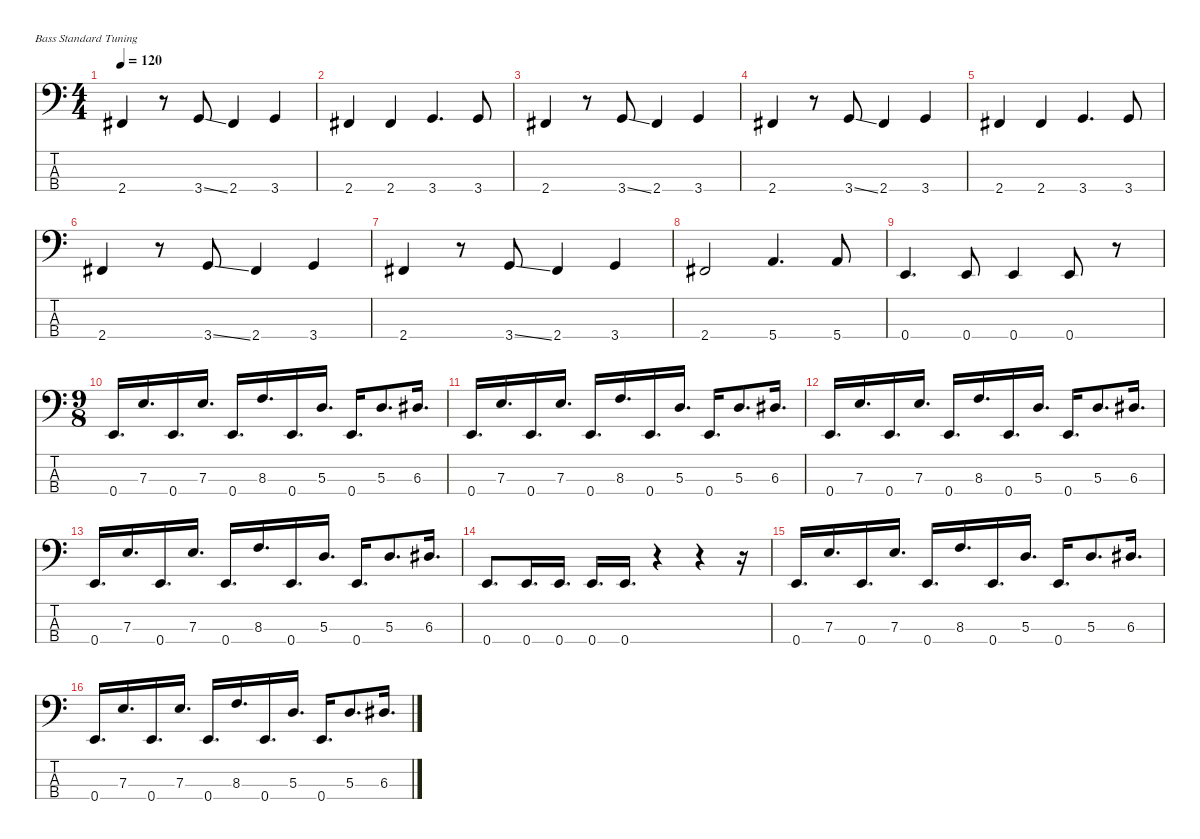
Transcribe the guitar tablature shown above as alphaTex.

\defaultSystemsLayout 4
\hideDynamics
\bracketExtendMode nobrackets
\singleTrackTrackNamePolicy hidden
\multiTrackTrackNamePolicy hidden
\otherSystemsTrackNameOrientation horizontal
\track ("Newsted" "el.bs.") {instrument electricbassfinger}
\staff {score tabs}
\tuning (G2 D2 A1 E1)
\ts (4 4)
\tempo 120
\clef f4
\ks c
2.4{acc #}.4{dy f beam Up} r.8{beam Up} 3.4{ss}.8{beam Up} 2.4{acc #}.4{beam Up} 3.4.4{beam Up} |
2.4{acc #}.4{beam Up} 2.4{acc #}.4{beam Up} 3.4.4{d beam Up} 3.4.8{beam Up} |
2.4{acc #}.4{beam Up} r.8{beam Up} 3.4{ss}.8{beam Up} 2.4{acc #}.4{beam Up} 3.4.4{beam Up} |
2.4{acc #}.4{beam Up} r.8{beam Up} 3.4{ss}.8{beam Up} 2.4{acc #}.4{beam Up} 3.4.4{beam Up} |
2.4{acc #}.4{beam Up} 2.4{acc #}.4{beam Up} 3.4.4{d beam Up} 3.4.8{beam Up} |
2.4{acc #}.4{beam Up} r.8{beam Up} 3.4{ss}.8{beam Up} 2.4{acc #}.4{beam Up} 3.4.4{beam Up} |
2.4{acc #}.4{beam Up} r.8{beam Up} 3.4{ss}.8{beam Up} 2.4{acc #}.4{beam Up} 3.4.4{beam Up} |
2.4{acc #}.2{beam Up} 5.4.4{d beam Up} 5.4.8{beam Up} |
0.4.4{d beam Up} 0.4.8{beam Up} 0.4.4{beam Up} 0.4.8{beam Up} r.8{beam Up} |
\ts (9 8)
0.4.16{d beam Up} 7.3.16{d beam Up} 0.4.16{d beam Up} 7.3.16{d beam Up} 0.4.16{d beam Up} 8.3.16{d beam Up} 0.4.16{d beam Up} 5.3.16{d beam Up} 0.4.16{d beam Up} 5.3.8{d beam Up} 6.3{acc #}.16{d beam Up} |
0.4.16{d beam Up} 7.3.16{d beam Up} 0.4.16{d beam Up} 7.3.16{d beam Up} 0.4.16{d beam Up} 8.3.16{d beam Up} 0.4.16{d beam Up} 5.3.16{d beam Up} 0.4.16{d beam Up} 5.3.8{d beam Up} 6.3{acc #}.16{d beam Up} |
0.4.16{d beam Up} 7.3.16{d beam Up} 0.4.16{d beam Up} 7.3.16{d beam Up} 0.4.16{d beam Up} 8.3.16{d beam Up} 0.4.16{d beam Up} 5.3.16{d beam Up} 0.4.16{d beam Up} 5.3.8{d beam Up} 6.3{acc #}.16{d beam Up} |
0.4.16{d beam Up} 7.3.16{d beam Up} 0.4.16{d beam Up} 7.3.16{d beam Up} 0.4.16{d beam Up} 8.3.16{d beam Up} 0.4.16{d beam Up} 5.3.16{d beam Up} 0.4.16{d beam Up} 5.3.8{d beam Up} 6.3{acc #}.16{d beam Up} |
0.4.8{d beam Up} 0.4.16{d beam Up} 0.4.16{d beam Up} 0.4.16{d beam Up} 0.4.16{d beam Up} r.4{beam Up} r.4{beam Up} r.16{beam Up} |
0.4.16{d beam Up} 7.3.16{d beam Up} 0.4.16{d beam Up} 7.3.16{d beam Up} 0.4.16{d beam Up} 8.3.16{d beam Up} 0.4.16{d beam Up} 5.3.16{d beam Up} 0.4.16{d beam Up} 5.3.8{d beam Up} 6.3{acc #}.16{d beam Up} |
0.4.16{d beam Up} 7.3.16{d beam Up} 0.4.16{d beam Up} 7.3.16{d beam Up} 0.4.16{d beam Up} 8.3.16{d beam Up} 0.4.16{d beam Up} 5.3.16{d beam Up} 0.4.16{d beam Up} 5.3.8{d beam Up} 6.3{acc #}.16{d beam Up}
